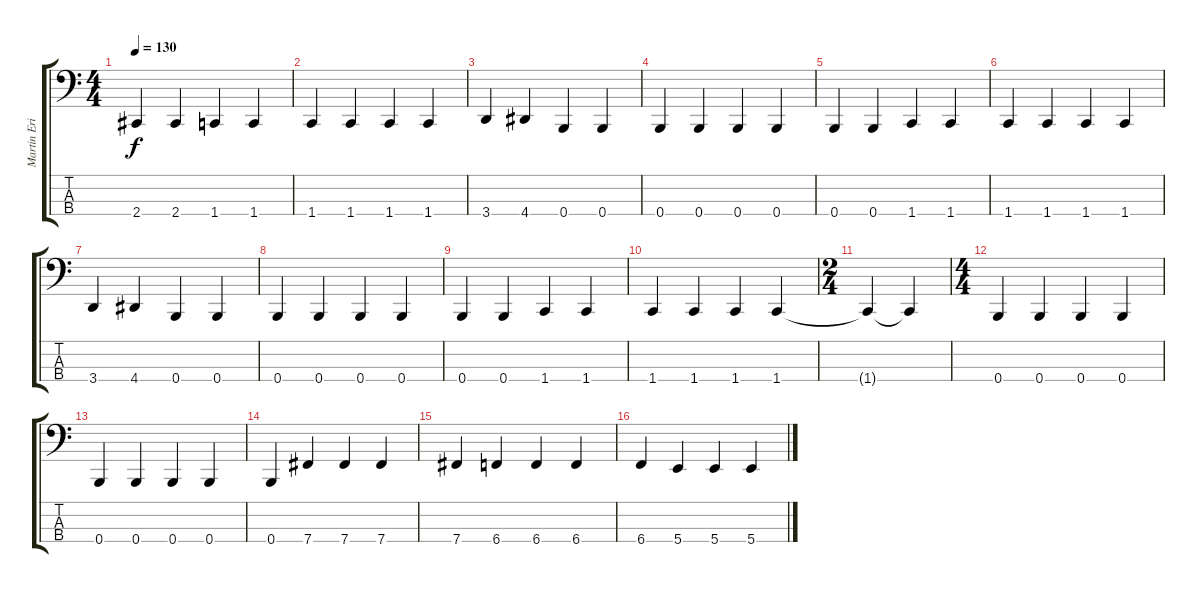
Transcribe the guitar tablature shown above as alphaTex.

\track ("Martin Eric Ain" "Martin Eri") {instrument electricbasspick}
\staff {score tabs}
\tuning (D2 A1 E1 B0) {hide}
\ts (4 4)
\tempo 130
\clef f4
\ks c
2.4.4{dy f} 2.4.4 1.4.4 1.4.4 |
1.4.4 1.4.4 1.4.4 1.4.4 |
3.4.4 4.4.4 0.4.4 0.4.4 |
0.4.4 0.4.4 0.4.4 0.4.4 |
0.4.4 0.4.4 1.4.4 1.4.4 |
1.4.4 1.4.4 1.4.4 1.4.4 |
3.4.4 4.4.4 0.4.4 0.4.4 |
0.4.4 0.4.4 0.4.4 0.4.4 |
0.4.4 0.4.4 1.4.4 1.4.4 |
1.4.4 1.4.4 1.4.4 1.4.4 |
\ts (2 4)
1.4{t}.4 1.4{t}.4 |
\ts (4 4)
0.4.4 0.4.4 0.4.4 0.4.4 |
0.4.4 0.4.4 0.4.4 0.4.4 |
0.4.4 7.4.4 7.4.4 7.4.4 |
7.4.4 6.4.4 6.4.4 6.4.4 |
6.4.4 5.4.4 5.4.4 5.4.4
